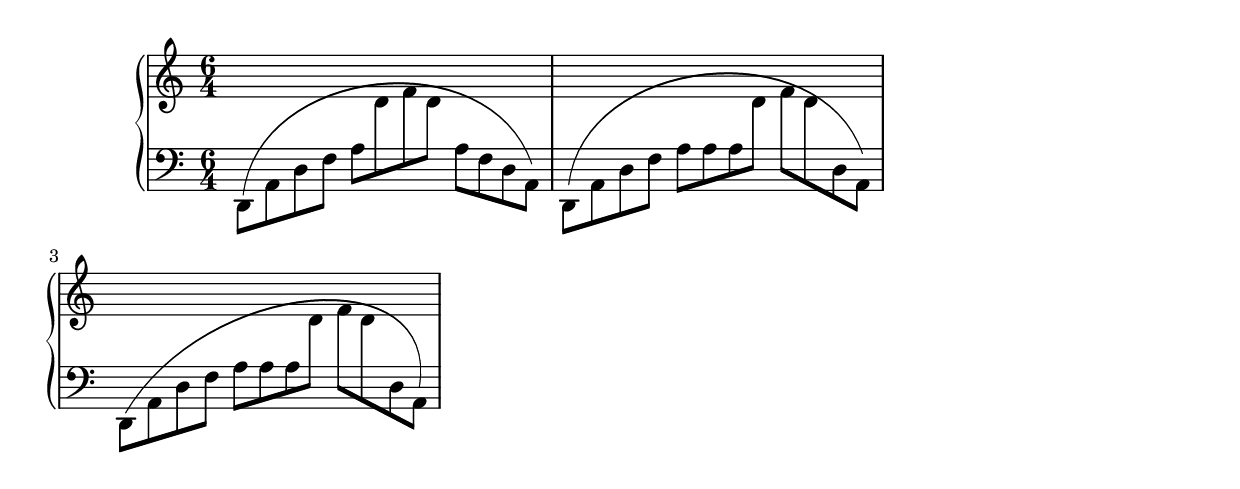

\version "2.21.0"

\header {

    texidoc="
Extreme slurs are scaled to fit the pattern, but only  symmetrically.
Asymmetric slurs are created by setting @code{eccentricity}."

}
\layout {
    ragged-right = ##t
}

baseWalk =  \relative {
    \time 6/4
    \stemDown
    \slurUp
    d,8[( a' d f] a[ d f d] a[ f d  a)]
    d,8[( a' d f] a[ a a d] f[ d d,  a)]
    \once\override Slur.eccentricity = #6.0
    d,8[( a' d f] a[ a a d] f[ d d,  a)]
}

\context PianoStaff 
    \autoChange \baseWalk


